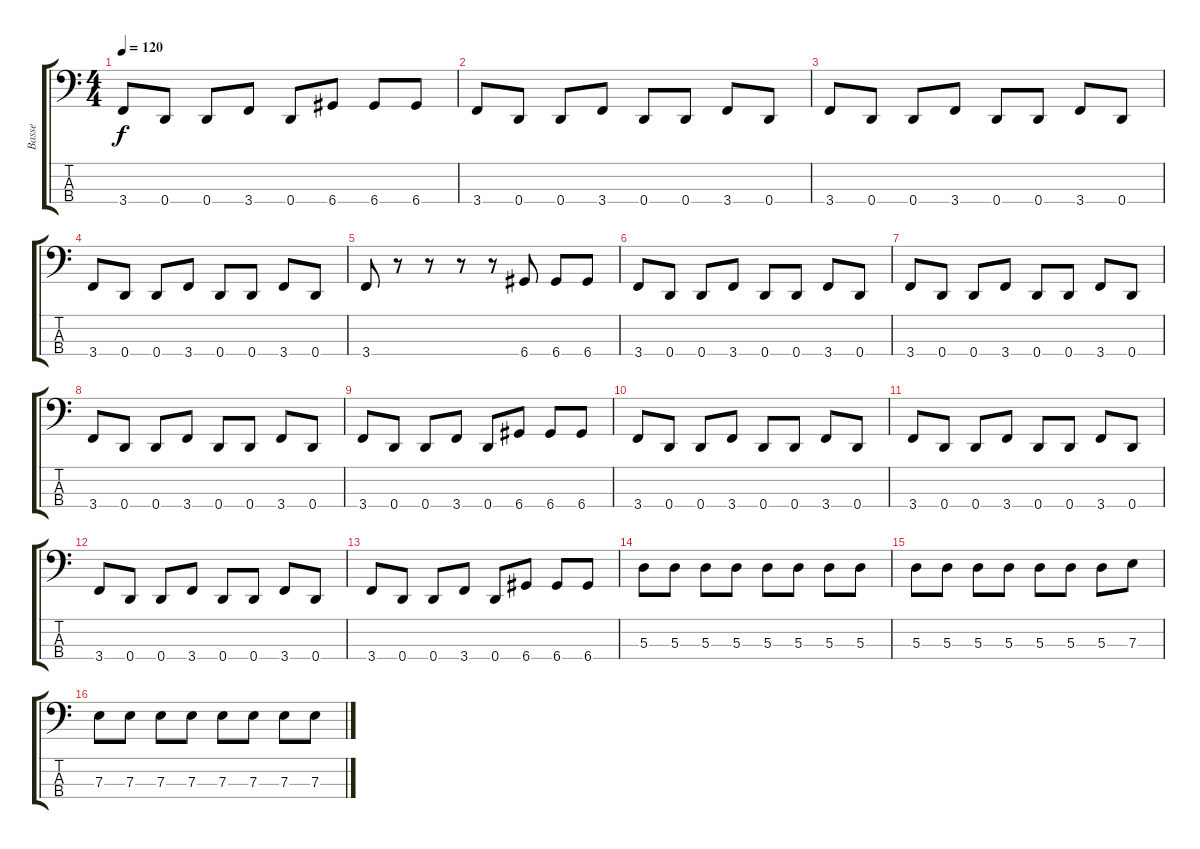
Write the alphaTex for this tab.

\track ("Basse" "Basse") {instrument slapbass1}
\staff {score tabs}
\tuning (G2 D2 A1 D1) {hide}
\ts (4 4)
\tempo 120
\clef f4
\ks c
3.4.8{dy f} 0.4.8 0.4.8 3.4.8 0.4.8 6.4.8 6.4.8 6.4.8 |
3.4.8 0.4.8 0.4.8 3.4.8 0.4.8 0.4.8 3.4.8 0.4.8 |
3.4.8 0.4.8 0.4.8 3.4.8 0.4.8 0.4.8 3.4.8 0.4.8 |
3.4.8 0.4.8 0.4.8 3.4.8 0.4.8 0.4.8 3.4.8 0.4.8 |
3.4.8 r.8 r.8 r.8 r.8 6.4.8 6.4.8 6.4.8 |
3.4.8 0.4.8 0.4.8 3.4.8 0.4.8 0.4.8 3.4.8 0.4.8 |
3.4.8 0.4.8 0.4.8 3.4.8 0.4.8 0.4.8 3.4.8 0.4.8 |
3.4.8 0.4.8 0.4.8 3.4.8 0.4.8 0.4.8 3.4.8 0.4.8 |
3.4.8 0.4.8 0.4.8 3.4.8 0.4.8 6.4.8 6.4.8 6.4.8 |
3.4.8 0.4.8 0.4.8 3.4.8 0.4.8 0.4.8 3.4.8 0.4.8 |
3.4.8 0.4.8 0.4.8 3.4.8 0.4.8 0.4.8 3.4.8 0.4.8 |
3.4.8 0.4.8 0.4.8 3.4.8 0.4.8 0.4.8 3.4.8 0.4.8 |
3.4.8 0.4.8 0.4.8 3.4.8 0.4.8 6.4.8 6.4.8 6.4.8 |
5.3.8 5.3.8 5.3.8 5.3.8 5.3.8 5.3.8 5.3.8 5.3.8 |
5.3.8 5.3.8 5.3.8 5.3.8 5.3.8 5.3.8 5.3.8 7.3.8 |
7.3.8 7.3.8 7.3.8 7.3.8 7.3.8 7.3.8 7.3.8 7.3.8
